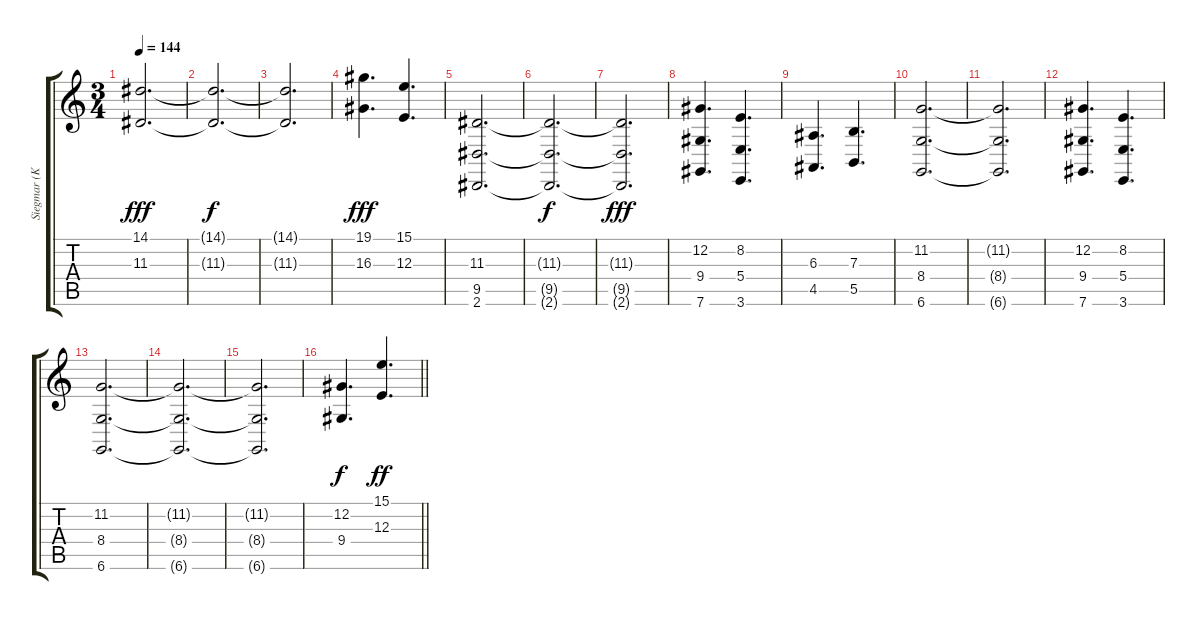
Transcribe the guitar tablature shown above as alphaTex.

\track ("Siegmar (Keyboard II)" "Siegmar (K") {instrument synthstrings2}
\staff {score tabs}
\tuning (Db4 Ab3 E3 B2 Gb2 Db2) {hide}
\ts (3 4)
\tempo 144
\clef g2
\ks c
(14.1 11.3).2{d dy fff} |
(14.1{t} 11.3{t}).2{d dy f} |
(14.1{t} 11.3{t}).2{d} |
(19.1 16.3).4{d dy fff} (15.1 12.3).4{d} |
(11.3 9.5 2.6).2{d} |
(11.3{t} 9.5{t} 2.6{t}).2{d dy f} |
(11.3{t} 9.5{t} 2.6{t}).2{d dy fff} |
(12.2 9.4 7.6).4{d} (8.2 5.4 3.6).4{d} |
(6.3 4.5).4{d} (7.3 5.5).4{d} |
(11.2 8.4 6.6).2{d} |
(11.2{t} 8.4{t} 6.6{t}).2{d} |
(12.2 9.4 7.6).4{d} (8.2 5.4 3.6).4{d} |
(11.2 8.4 6.6).2{d} |
(11.2{t} 8.4{t} 6.6{t}).2{d} |
(11.2{t} 8.4{t} 6.6{t}).2{d} |
\barLineRight lightlight
(12.2 9.4).4{d dy f} (15.1 12.3).4{d dy ff}
